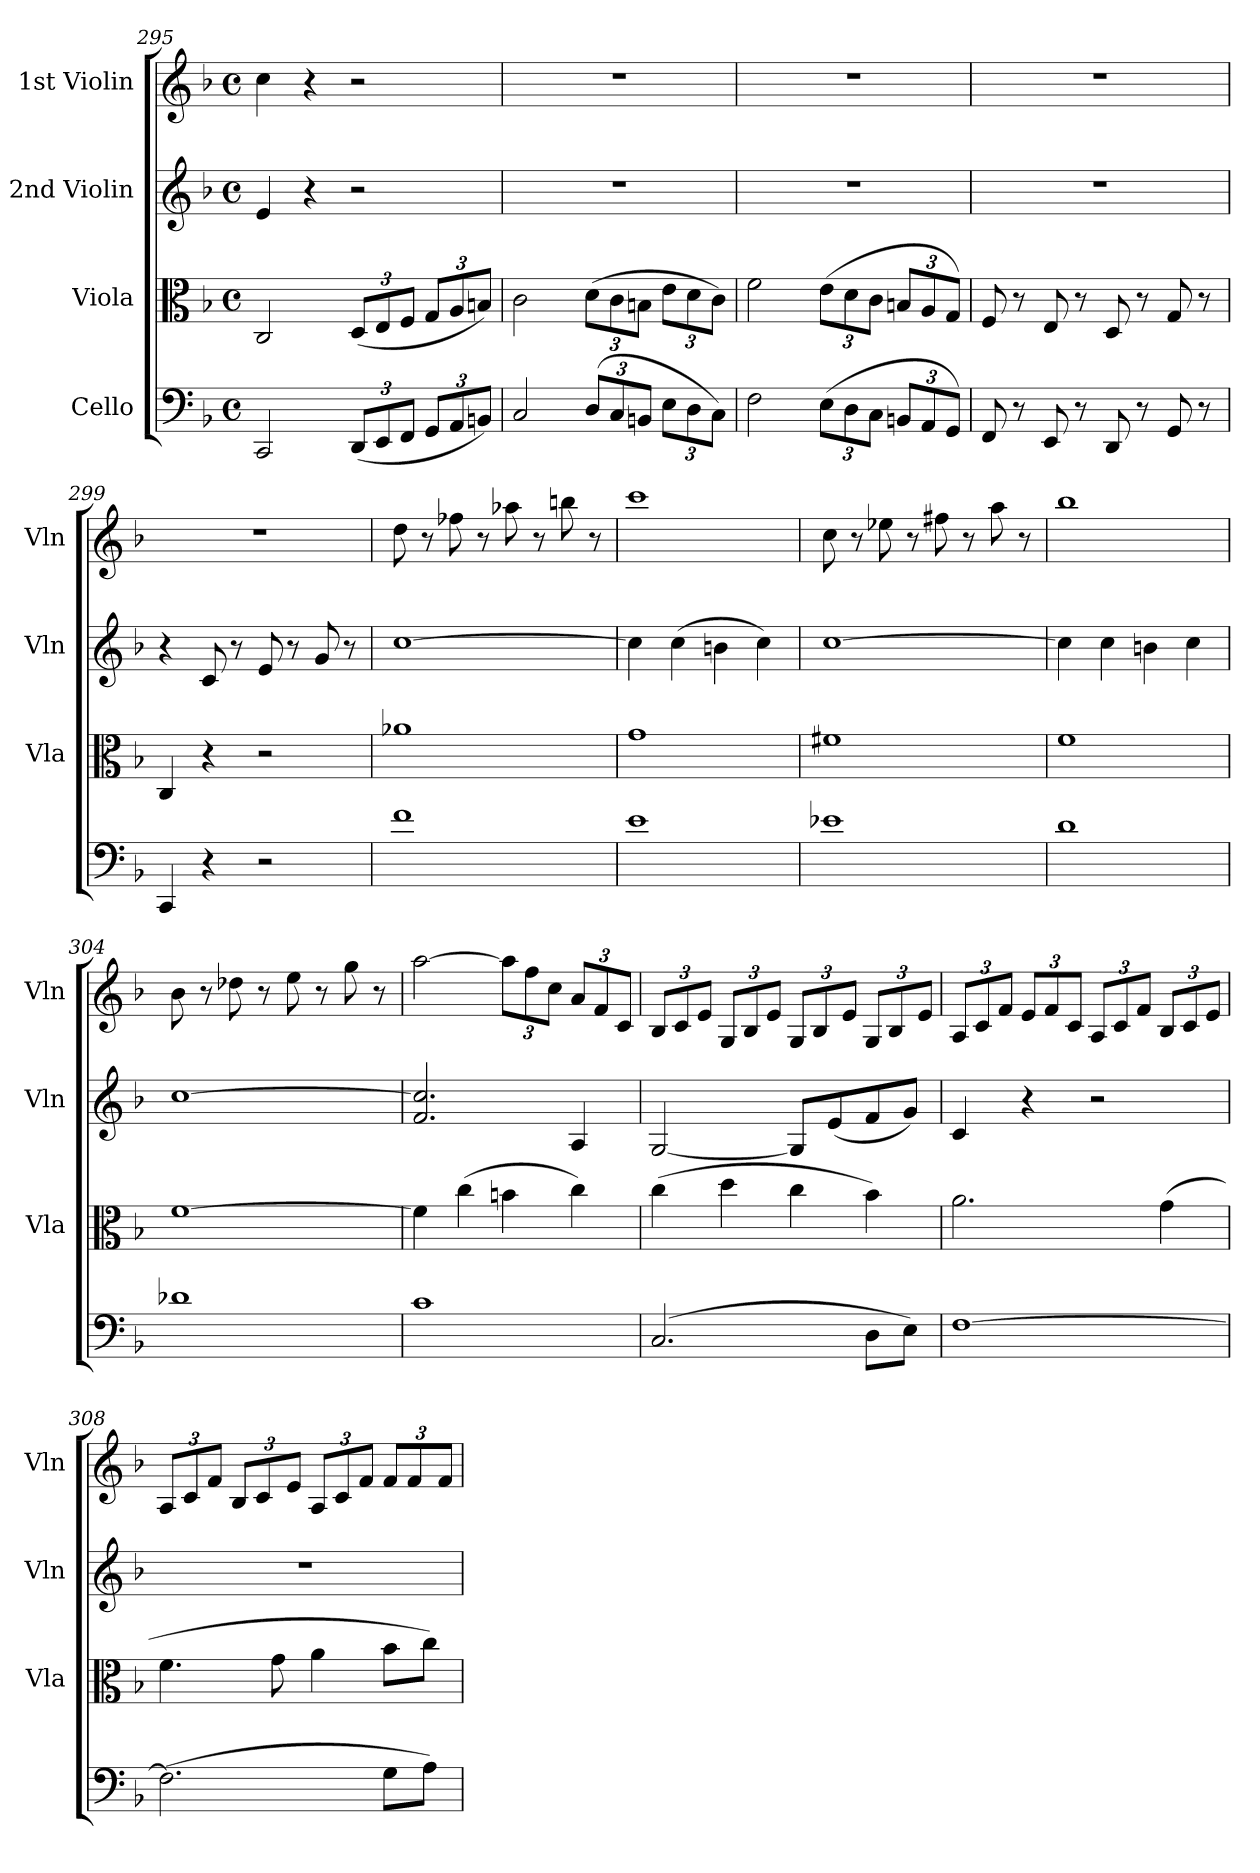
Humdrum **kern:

**kern	**kern	**kern	**kern
*part4	*part3	*part2	*part1
*staff4	*staff3	*staff2	*staff1
*I"Cello	*I"Viola	*I"2nd Violin	*I"1st Violin
*	*I'Vla	*I'Vln	*I'Vln
*clefF4	*clefC3	*clefG2	*clefG2
*k[b-]	*k[b-]	*k[b-]	*k[b-]
*F:	*F:	*F:	*F:
*M4/4	*M4/4	*M4/4	*M4/4
*met(c)	*met(c)	*met(c)	*met(c)
=295	=295	=295	=295
2CC	2C	4e	4cc
.	.	4r	4r
(12DDL	(12DL	2r	2r
12EE	12E	.	.
12FFJ	12FJ	.	.
12GGL	12GL	.	.
12AA	12A	.	.
12BBnJ)	12BnJ)	.	.
=296	=296	=296	=296
2C	2c	1r	1r
(12DL	(12dL	.	.
12C	12c	.	.
12BBnJ	12BnJ	.	.
12EL	12eL	.	.
12D	12d	.	.
12CJ)	12cJ)	.	.
=297	=297	=297	=297
2F	2f	1r	1r
(12EL	(12eL	.	.
12D	12d	.	.
12CJ	12cJ	.	.
12BBnL	12BnL	.	.
12AA	12A	.	.
12GGJ)	12GJ)	.	.
=298	=298	=298	=298
8FF	8F	1r	1r
8r	8r	.	.
8EE	8E	.	.
8r	8r	.	.
8DD	8D	.	.
8r	8r	.	.
8GG	8G	.	.
8r	8r	.	.
=299	=299	=299	=299
4CC	4C	4r	1r
4r	4r	8c	.
.	.	8r	.
2r	2r	8e	.
.	.	8r	.
.	.	8g	.
.	.	8r	.
=300	=300	=300	=300
1f	1a-X	[1cc	8dd
.	.	.	8r
.	.	.	8ff-X
.	.	.	8r
.	.	.	8aa-X
.	.	.	8r
.	.	.	8bbn
.	.	.	8r
=301	=301	=301	=301
1e	1g	4cc]	1ccc
.	.	(4cc	.
.	.	4bn	.
.	.	4cc)	.
=302	=302	=302	=302
1e-X	1f#X	[1cc	8cc
.	.	.	8r
.	.	.	8ee-X
.	.	.	8r
.	.	.	8ff#X
.	.	.	8r
.	.	.	8aa
.	.	.	8r
=303	=303	=303	=303
1d	1f	4cc]	1bb-
.	.	4cc	.
.	.	4bn	.
.	.	4cc	.
=304	=304	=304	=304
1d-X	[1f	[1cc	8b-
.	.	.	8r
.	.	.	8dd-X
.	.	.	8r
.	.	.	8ee
.	.	.	8r
.	.	.	8gg
.	.	.	8r
=305	=305	=305	=305
1c	4f]	2.f 2.cc]	[2aa
.	(4cc	.	.
.	4bn	.	12aaL]
.	.	.	12ff
.	.	.	12ccJ
.	4cc)	4A	12aL
.	.	.	12f
.	.	.	12cJ
=306	=306	=306	=306
(2.C	(4cc	[2G	12B-L
.	.	.	12c
.	.	.	12eJ
.	4dd	.	12GL
.	.	.	12B-
.	.	.	12eJ
.	4cc	8GL]	12GL
.	.	.	12B-
.	.	(8e	.
.	.	.	12eJ
8DL	4b-)	8f	12GL
.	.	.	12B-
8EJ)	.	8gJ)	.
.	.	.	12eJ
=307	=307	=307	=307
[1F	2.a	4c	12AL
.	.	.	12c
.	.	.	12fJ
.	.	4r	12eL
.	.	.	12f
.	.	.	12cJ
.	.	2r	12AL
.	.	.	12c
.	.	.	12fJ
.	(4g	.	12B-L
.	.	.	12c
.	.	.	12eJ
=308	=308	=308	=308
(2.F]	4.f	1r	12AL
.	.	.	12c
.	.	.	12fJ
.	.	.	12B-L
.	.	.	12c
.	8g	.	.
.	.	.	12eJ
.	4a	.	12AL
.	.	.	12c
.	.	.	12fJ
8GL	8b-L	.	12fL
.	.	.	12f
8AJ)	8ccJ)	.	.
.	.	.	12fJ
=	=	=	=
*-	*-	*-	*-
